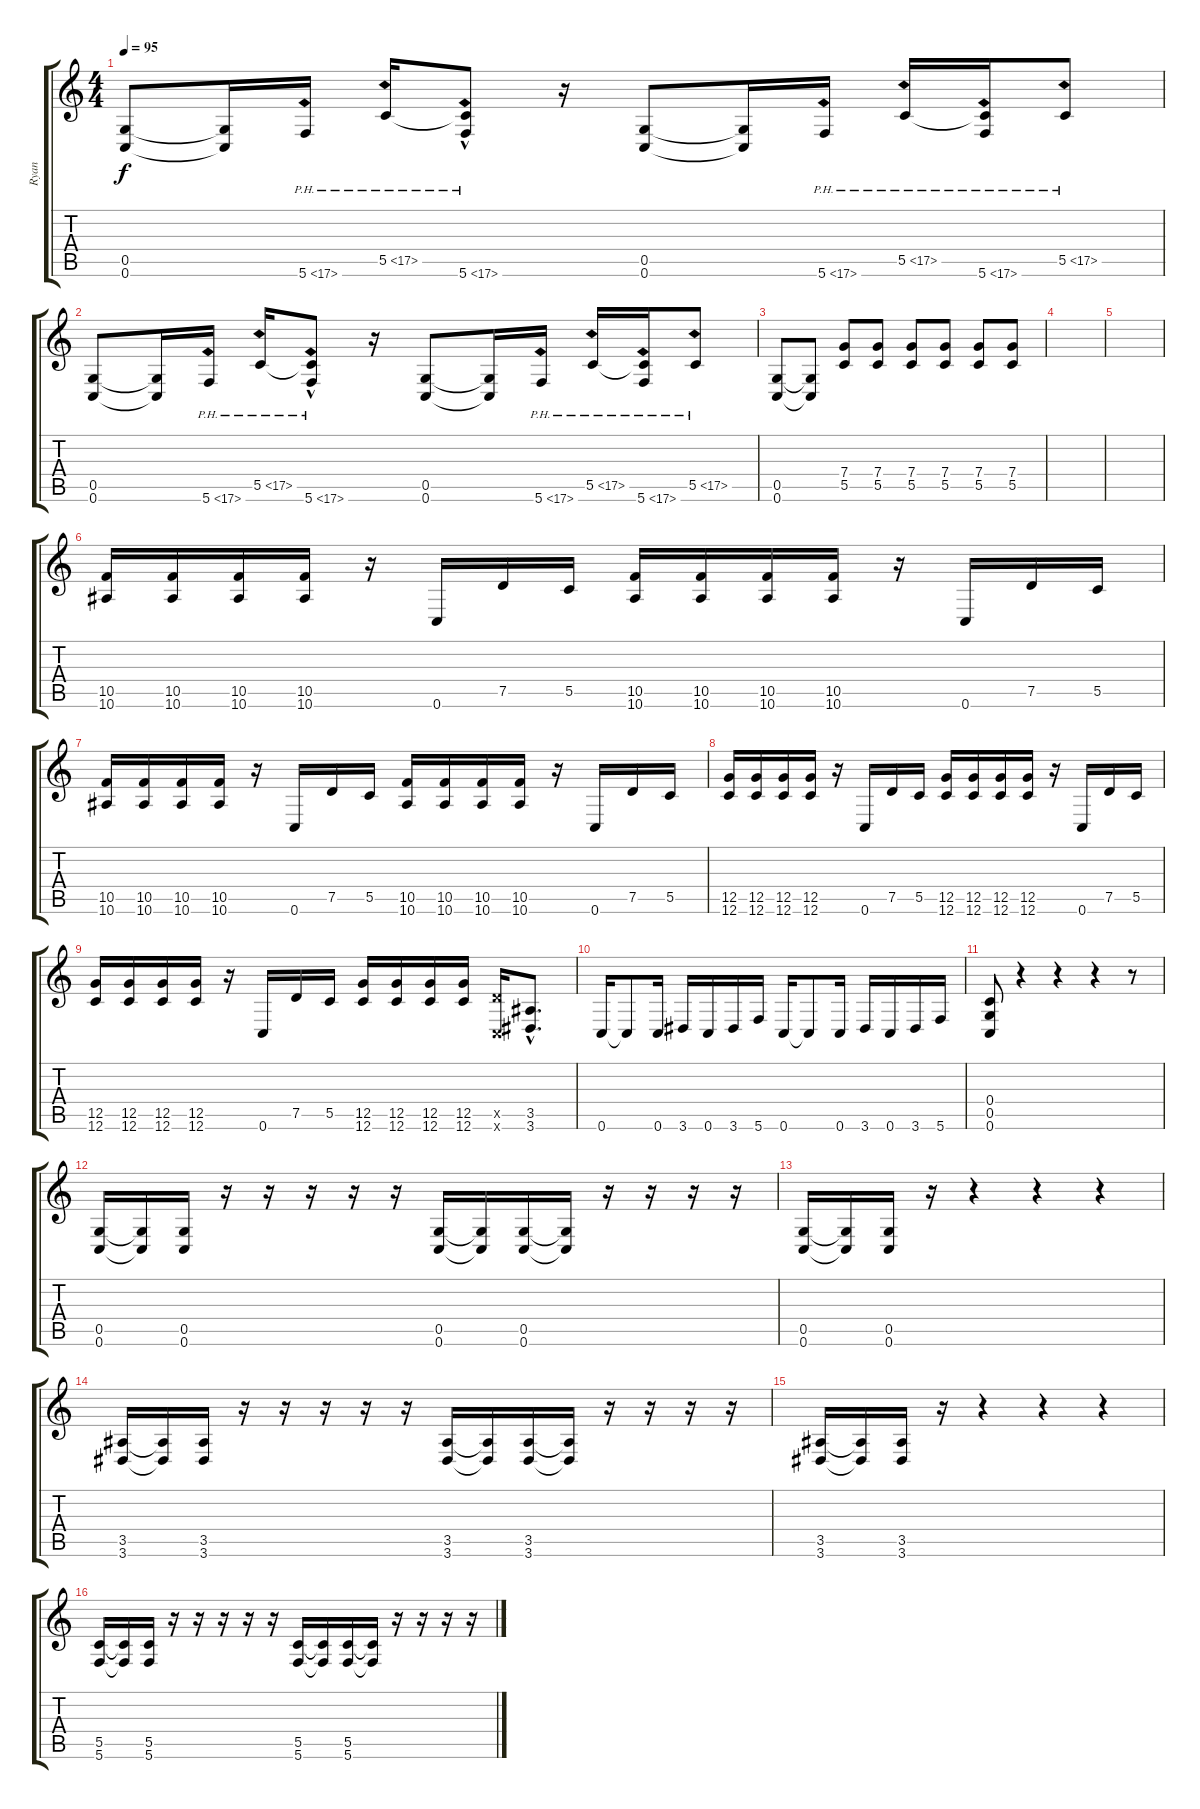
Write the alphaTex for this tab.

\track ("Ryan" "Ryan") {instrument distortionguitar}
\staff {score tabs}
\tuning (D4 B3 F3 C3 G2 C2) {hide}
\ts (4 4)
\tempo 95
\clef g2
\ks c
(0.5 0.6).8{dy f instrument distortionguitar} (0.5{t} 0.6{t}).16 5.6{ph 12}.16{instrument guitarharmonics} 5.5{ph 12}.16 (5.5{t} 5.6{ph 12 hac}).8 r.16 (0.5 0.6).8{instrument distortionguitar} (0.5{t} 0.6{t}).16 5.6{ph 12}.16{instrument guitarharmonics} 5.5{ph 12}.16 (5.5{t} 5.6{ph 12}).16 5.5{ph 12}.8 |
(0.5 0.6).8{instrument distortionguitar} (0.5{t} 0.6{t}).16 5.6{ph 12}.16{instrument guitarharmonics} 5.5{ph 12}.16 (5.5{t} 5.6{ph 12 hac}).8 r.16 (0.5 0.6).8{instrument distortionguitar} (0.5{t} 0.6{t}).16 5.6{ph 12}.16{instrument guitarharmonics} 5.5{ph 12}.16 (5.5{t} 5.6{ph 12}).16 5.5{ph 12}.8 |
(0.5 0.6).8{instrument distortionguitar} (0.5{t} 0.6{t}).8 (7.4 5.5).8 (7.4 5.5).8 (7.4 5.5).8 (7.4 5.5).8 (7.4 5.5).8 (7.4 5.5).8 |
|
|
(10.5 10.6).16 (10.5 10.6).16 (10.5 10.6).16 (10.5 10.6).16 r.16 0.6.16 7.5.16 5.5.16 (10.5 10.6).16 (10.5 10.6).16 (10.5 10.6).16 (10.5 10.6).16 r.16 0.6.16 7.5.16 5.5.16 |
(10.5 10.6).16 (10.5 10.6).16 (10.5 10.6).16 (10.5 10.6).16 r.16 0.6.16 7.5.16 5.5.16 (10.5 10.6).16 (10.5 10.6).16 (10.5 10.6).16 (10.5 10.6).16 r.16 0.6.16 7.5.16 5.5.16 |
(12.5 12.6).16 (12.5 12.6).16 (12.5 12.6).16 (12.5 12.6).16 r.16 0.6.16 7.5.16 5.5.16 (12.5 12.6).16 (12.5 12.6).16 (12.5 12.6).16 (12.5 12.6).16 r.16 0.6.16 7.5.16 5.5.16 |
(12.5 12.6).16 (12.5 12.6).16 (12.5 12.6).16 (12.5 12.6).16 r.16 0.6.16 7.5.16 5.5.16 (12.5 12.6).16 (12.5 12.6).16 (12.5 12.6).16 (12.5 12.6).16 (7.5{x} 0.6{x}).16 (3.5{hac} 3.6{hac}).8{d} |
0.6.16 0.6{t}.8 0.6.16 3.6.16 0.6.16 3.6.16 5.6.16 0.6.16 0.6{t}.8 0.6.16 3.6.16 0.6.16 3.6.16 5.6.16 |
(0.4 0.5 0.6).8 r.4 r.4 r.4 r.8 |
(0.5 0.6).16 (0.5{t} 0.6{t}).16 (0.5 0.6).16 r.16 r.16 r.16 r.16 r.16 (0.5 0.6).16 (0.5{t} 0.6{t}).16 (0.5 0.6).16 (0.5{t} 0.6{t}).16 r.16 r.16 r.16 r.16 |
(0.5 0.6).16 (0.5{t} 0.6{t}).16 (0.5 0.6).16 r.16 r.4 r.4 r.4 |
(3.5 3.6).16 (3.5{t} 3.6{t}).16 (3.5 3.6).16 r.16 r.16 r.16 r.16 r.16 (3.5 3.6).16 (3.5{t} 3.6{t}).16 (3.5 3.6).16 (3.5{t} 3.6{t}).16 r.16 r.16 r.16 r.16 |
(3.5 3.6).16 (3.5{t} 3.6{t}).16 (3.5 3.6).16 r.16 r.4 r.4 r.4 |
(5.5 5.6).16 (5.5{t} 5.6{t}).16 (5.5 5.6).16 r.16 r.16 r.16 r.16 r.16 (5.5 5.6).16 (5.5{t} 5.6{t}).16 (5.5 5.6).16 (5.5{t} 5.6{t}).16 r.16 r.16 r.16 r.16
